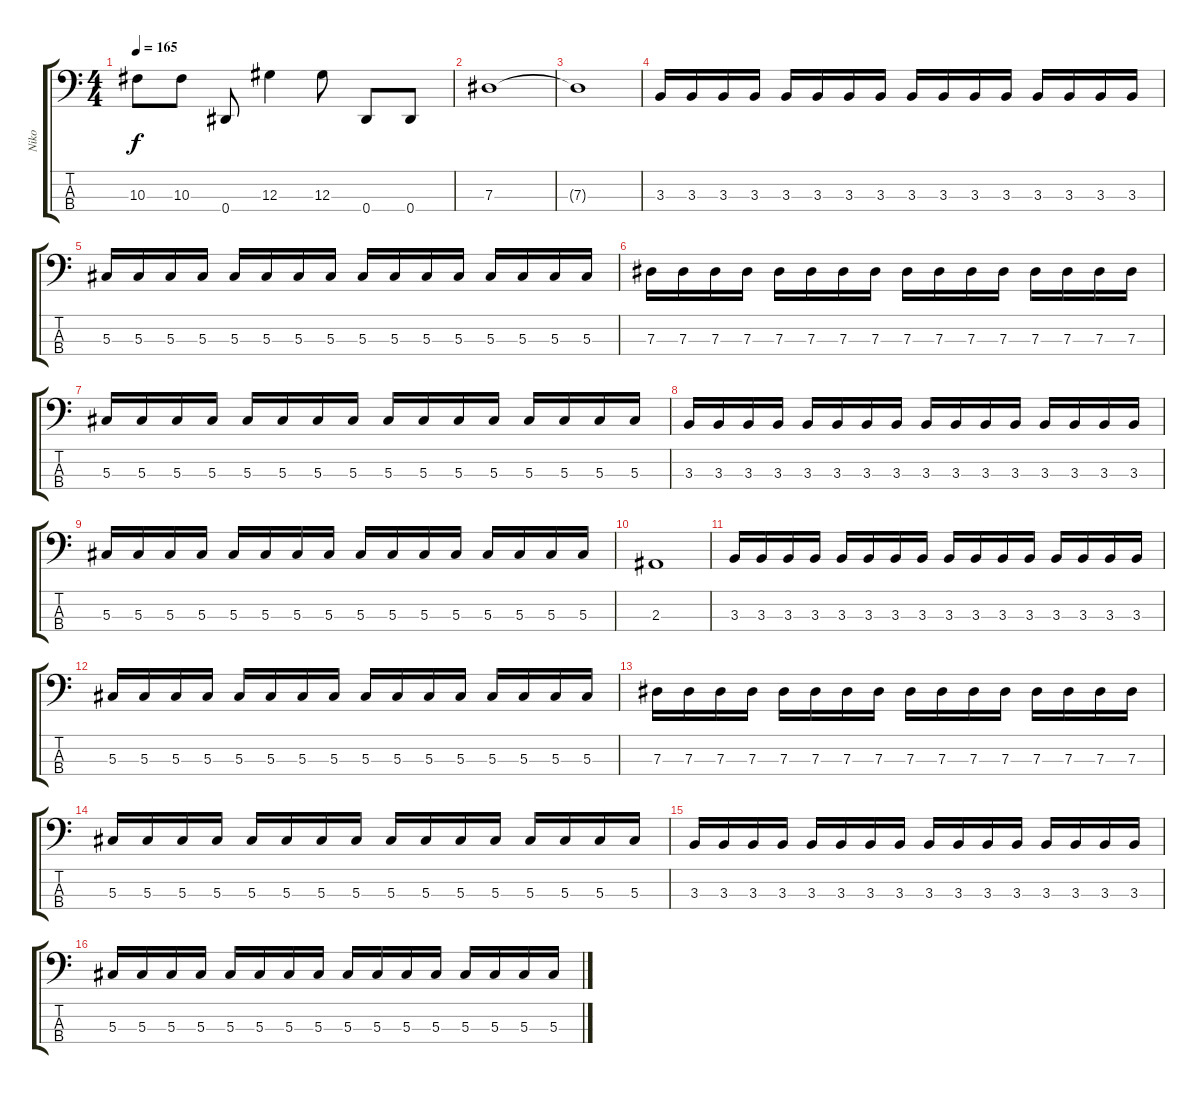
\track ("Niko" "Niko") {instrument electricbassfinger}
\staff {score tabs}
\tuning (Gb2 Db2 Ab1 Eb1) {hide}
\ts (4 4)
\tempo 165
\clef f4
\ks c
10.3{t}.8{dy f} 10.3.8 0.4.8 12.3.4 12.3.8 0.4.8 0.4.8 |
7.3.1 |
7.3{t}.1 |
3.3.16 3.3.16 3.3.16 3.3.16 3.3.16 3.3.16 3.3.16 3.3.16 3.3.16 3.3.16 3.3.16 3.3.16 3.3.16 3.3.16 3.3.16 3.3.16 |
5.3.16 5.3.16 5.3.16 5.3.16 5.3.16 5.3.16 5.3.16 5.3.16 5.3.16 5.3.16 5.3.16 5.3.16 5.3.16 5.3.16 5.3.16 5.3.16 |
7.3.16 7.3.16 7.3.16 7.3.16 7.3.16 7.3.16 7.3.16 7.3.16 7.3.16 7.3.16 7.3.16 7.3.16 7.3.16 7.3.16 7.3.16 7.3.16 |
5.3.16 5.3.16 5.3.16 5.3.16 5.3.16 5.3.16 5.3.16 5.3.16 5.3.16 5.3.16 5.3.16 5.3.16 5.3.16 5.3.16 5.3.16 5.3.16 |
3.3.16 3.3.16 3.3.16 3.3.16 3.3.16 3.3.16 3.3.16 3.3.16 3.3.16 3.3.16 3.3.16 3.3.16 3.3.16 3.3.16 3.3.16 3.3.16 |
5.3.16 5.3.16 5.3.16 5.3.16 5.3.16 5.3.16 5.3.16 5.3.16 5.3.16 5.3.16 5.3.16 5.3.16 5.3.16 5.3.16 5.3.16 5.3.16 |
2.3.1 |
3.3.16 3.3.16 3.3.16 3.3.16 3.3.16 3.3.16 3.3.16 3.3.16 3.3.16 3.3.16 3.3.16 3.3.16 3.3.16 3.3.16 3.3.16 3.3.16 |
5.3.16 5.3.16 5.3.16 5.3.16 5.3.16 5.3.16 5.3.16 5.3.16 5.3.16 5.3.16 5.3.16 5.3.16 5.3.16 5.3.16 5.3.16 5.3.16 |
7.3.16 7.3.16 7.3.16 7.3.16 7.3.16 7.3.16 7.3.16 7.3.16 7.3.16 7.3.16 7.3.16 7.3.16 7.3.16 7.3.16 7.3.16 7.3.16 |
5.3.16 5.3.16 5.3.16 5.3.16 5.3.16 5.3.16 5.3.16 5.3.16 5.3.16 5.3.16 5.3.16 5.3.16 5.3.16 5.3.16 5.3.16 5.3.16 |
3.3.16 3.3.16 3.3.16 3.3.16 3.3.16 3.3.16 3.3.16 3.3.16 3.3.16 3.3.16 3.3.16 3.3.16 3.3.16 3.3.16 3.3.16 3.3.16 |
5.3.16 5.3.16 5.3.16 5.3.16 5.3.16 5.3.16 5.3.16 5.3.16 5.3.16 5.3.16 5.3.16 5.3.16 5.3.16 5.3.16 5.3.16 5.3.16
